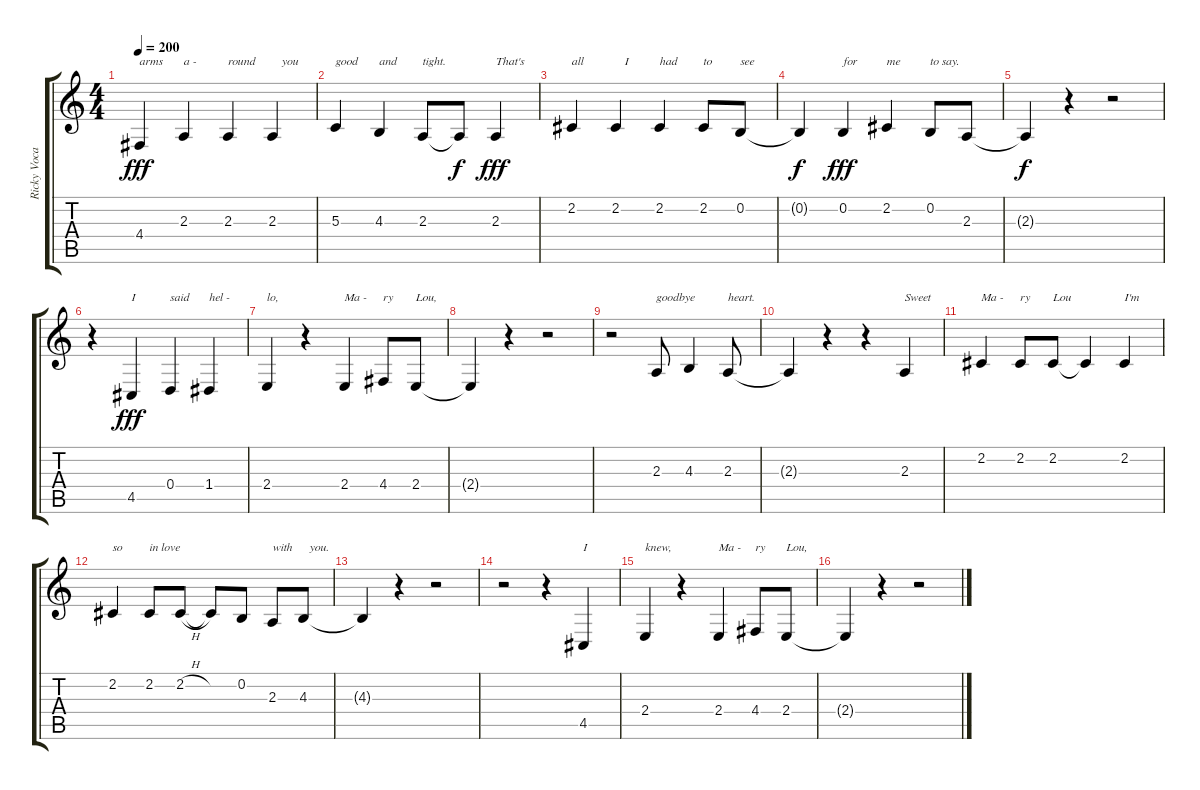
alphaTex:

\track ("Ricky Vocal" "Ricky Voca") {instrument altosax}
\staff {score tabs}
\tuning (E4 B3 G3 D3 A2 E2) {hide}
\ts (4 4)
\tempo 200
\clef g2
\ks c
4.4.4{txt "arms" dy fff} 2.3.4{txt "a -"} 2.3.4{txt "round"} 2.3.4{txt "   you"} |
5.3.4{txt "good"} 4.3.4{txt "and"} 2.3.8{txt "tight."} 2.3{t}.8{txt " " dy f} 2.3.4{txt "That's" dy fff} |
2.2.4{txt "all"} 2.2.4{txt "   I"} 2.2.4{txt "had"} 2.2.8{txt "to"} 0.2.8{txt "see"} |
0.2{t}.4{dy f} 0.2.4{txt "for" dy fff} 2.2.4{txt "me"} 0.2.8{txt "to say."} 2.3.8 |
2.3{t}.4{txt " " dy f} r.4 r.2 |
r.4 4.5.4{txt "I" dy fff} 0.4.4{txt "said"} 1.4.4{txt "hel -"} |
2.4.4{txt "lo,"} r.4 2.4.4{txt "Ma -"} 4.4.8{txt "ry"} 2.4.8{txt "Lou,"} |
2.4{t}.4 r.4 r.2 |
r.2 2.3.8{txt "goodbye"} 4.3.4 2.3.8{txt "heart."} |
2.3{t}.4 r.4 r.4 2.3.4{txt "Sweet"} |
2.2.4{txt "Ma -"} 2.2.8{txt "ry"} 2.2.8{txt "Lou"} 2.2{t}.4 2.2.4{txt "I'm"} |
2.2.4{txt "so"} 2.2.8{txt "in love"} 2.2{h}.8 2.2{t}.8 0.2.8 2.3.8{txt "with"} 4.3.8{txt "  you."} |
4.3{t}.4 r.4 r.2 |
r.2 r.4 4.5.4{txt "I"} |
2.4.4{txt "knew,"} r.4 2.4.4{txt "Ma -"} 4.4.8{txt "ry"} 2.4.8{txt "Lou,"} |
2.4{t}.4 r.4 r.2
